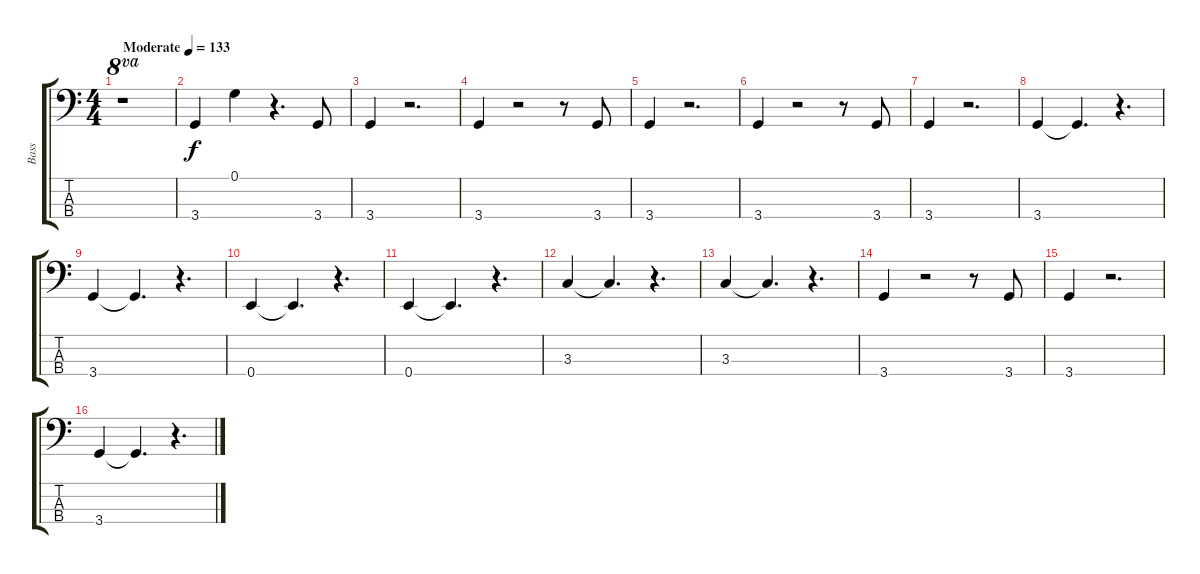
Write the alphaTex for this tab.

\track ("Bass" "Bass") {instrument electricbasspick}
\staff {score tabs}
\tuning (G2 D2 A1 E1) {hide}
\ts (4 4)
\tempo (133 "Moderate")
\clef f4
\ks c
r.1{ot 8va dy f instrument electricbasspick} |
3.4.4 0.1.4 r.4{d} 3.4.8 |
3.4.4 r.2{d} |
3.4.4 r.2 r.8 3.4.8 |
3.4.4 r.2{d} |
3.4.4 r.2 r.8 3.4.8 |
3.4.4 r.2{d} |
3.4.4 3.4{t}.4{d} r.4{d} |
3.4.4 3.4{t}.4{d} r.4{d} |
0.4.4 0.4{t}.4{d} r.4{d} |
0.4.4 0.4{t}.4{d} r.4{d} |
3.3.4 3.3{t}.4{d} r.4{d} |
3.3.4 3.3{t}.4{d} r.4{d} |
3.4.4 r.2 r.8 3.4.8 |
3.4.4 r.2{d} |
3.4.4 3.4{t}.4{d} r.4{d}
